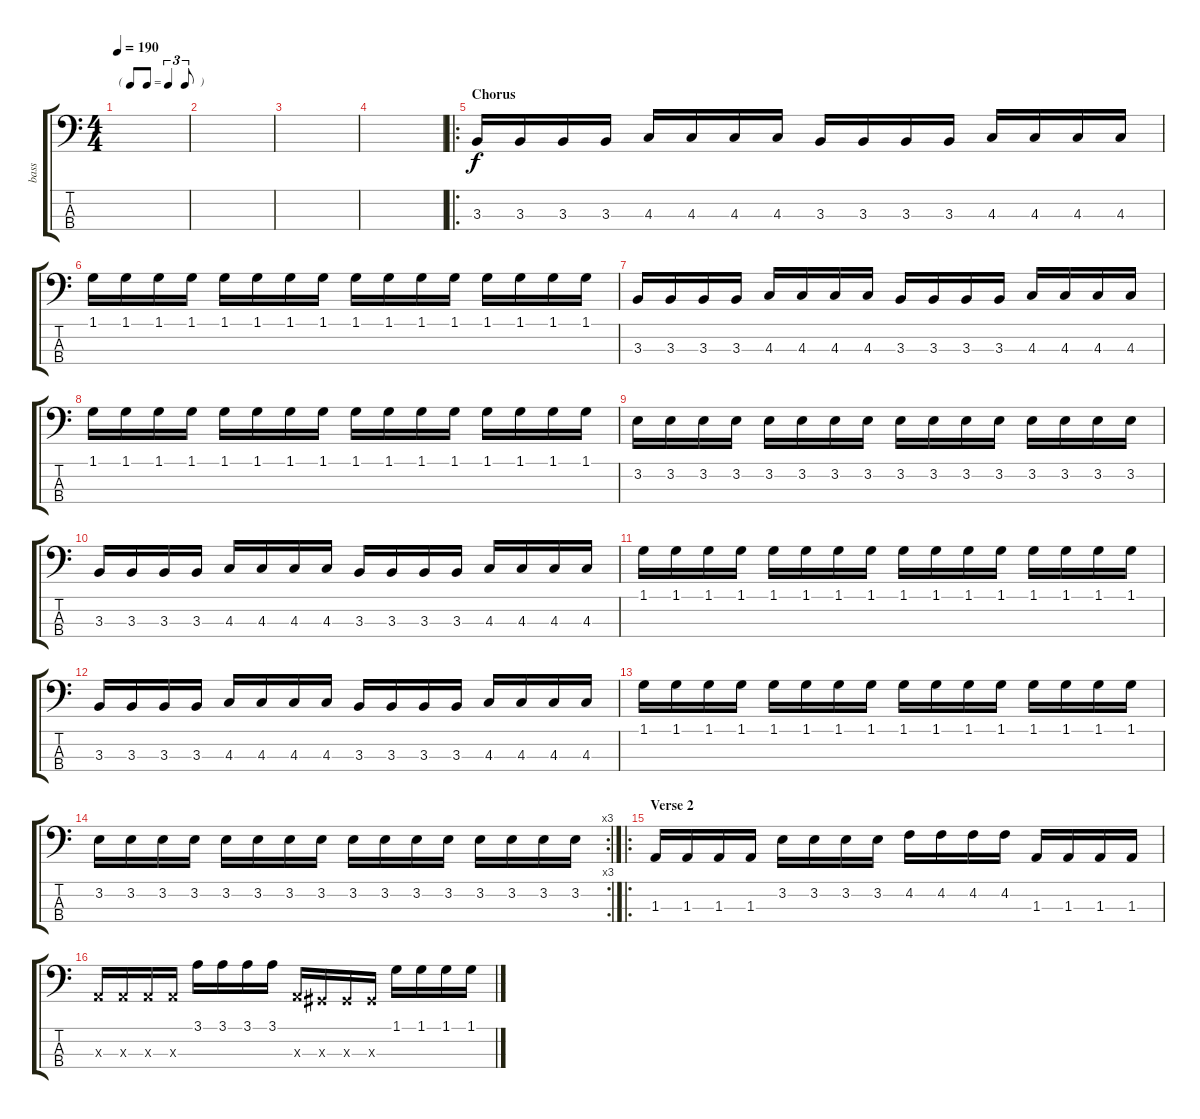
\track ("bass" "bass") {instrument slapbass1}
\staff {score tabs}
\tuning (Gb2 Db2 Ab1 Eb1) {hide}
\ts (4 4)
\tf triplet8th
\tempo 190
\clef f4
\ks c
|
|
|
|
\ro
\section ("" "Chorus")
3.3.16{instrument electricbasspick} 3.3.16 3.3.16 3.3.16 4.3.16 4.3.16 4.3.16 4.3.16 3.3.16 3.3.16 3.3.16 3.3.16 4.3.16 4.3.16 4.3.16 4.3.16 |
1.1.16 1.1.16 1.1.16 1.1.16 1.1.16 1.1.16 1.1.16 1.1.16 1.1.16 1.1.16 1.1.16 1.1.16 1.1.16 1.1.16 1.1.16 1.1.16 |
3.3.16{instrument electricbasspick} 3.3.16 3.3.16 3.3.16 4.3.16 4.3.16 4.3.16 4.3.16 3.3.16 3.3.16 3.3.16 3.3.16 4.3.16 4.3.16 4.3.16 4.3.16 |
1.1.16 1.1.16 1.1.16 1.1.16 1.1.16 1.1.16 1.1.16 1.1.16 1.1.16 1.1.16 1.1.16 1.1.16 1.1.16 1.1.16 1.1.16 1.1.16 |
3.2.16 3.2.16 3.2.16 3.2.16 3.2.16 3.2.16 3.2.16 3.2.16 3.2.16 3.2.16 3.2.16 3.2.16 3.2.16 3.2.16 3.2.16 3.2.16 |
3.3.16{instrument electricbasspick} 3.3.16 3.3.16 3.3.16 4.3.16 4.3.16 4.3.16 4.3.16 3.3.16 3.3.16 3.3.16 3.3.16 4.3.16 4.3.16 4.3.16 4.3.16 |
1.1.16 1.1.16 1.1.16 1.1.16 1.1.16 1.1.16 1.1.16 1.1.16 1.1.16 1.1.16 1.1.16 1.1.16 1.1.16 1.1.16 1.1.16 1.1.16 |
3.3.16{instrument electricbasspick} 3.3.16 3.3.16 3.3.16 4.3.16 4.3.16 4.3.16 4.3.16 3.3.16 3.3.16 3.3.16 3.3.16 4.3.16 4.3.16 4.3.16 4.3.16 |
1.1.16 1.1.16 1.1.16 1.1.16 1.1.16 1.1.16 1.1.16 1.1.16 1.1.16 1.1.16 1.1.16 1.1.16 1.1.16 1.1.16 1.1.16 1.1.16 |
\rc 3
3.2.16 3.2.16 3.2.16 3.2.16 3.2.16 3.2.16 3.2.16 3.2.16 3.2.16 3.2.16 3.2.16 3.2.16 3.2.16 3.2.16 3.2.16 3.2.16 |
\ro
\section ("" "Verse 2")
1.3.16{instrument slapbass1} 1.3.16 1.3.16 1.3.16 3.2.16 3.2.16 3.2.16 3.2.16 4.2.16 4.2.16 4.2.16 4.2.16 1.3.16 1.3.16 1.3.16 1.3.16 |
1.3{x}.16 1.3{x}.16 1.3{x}.16 1.3{x}.16 3.1.16 3.1.16 3.1.16 3.1.16 1.3{x}.16 0.3{x}.16 0.3{x}.16 0.3{x}.16 1.1.16 1.1.16 1.1.16 1.1.16
